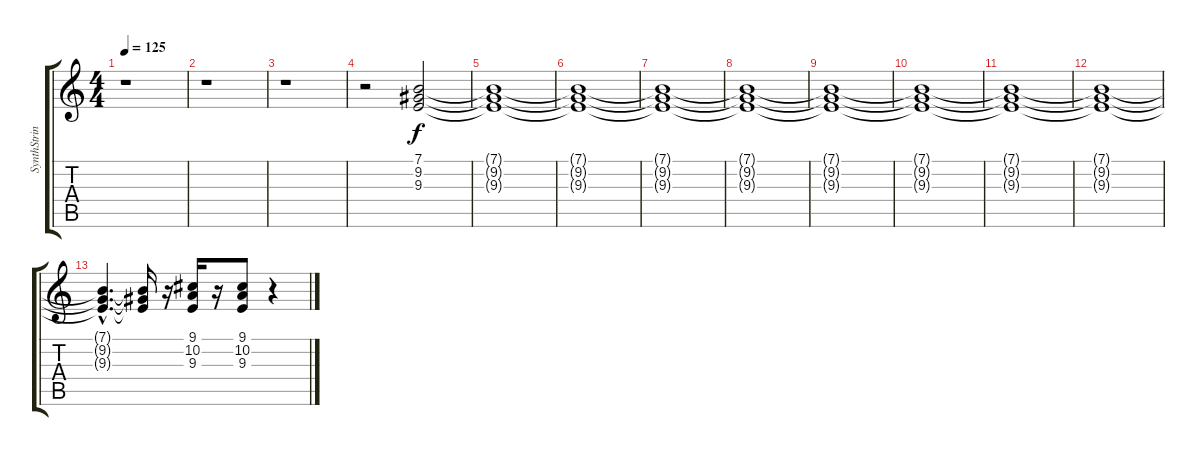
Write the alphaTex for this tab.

\track ("SynthStrings1" "SynthStrin") {instrument synthstrings1}
\staff {score tabs}
\tuning (E4 B3 G3 D3 A2 E2) {hide}
\ts (4 4)
\tempo 125
\clef g2
\ks c
r.1{dy f} |
r.1 |
r.1 |
r.2 (7.1 9.2 9.3).2 |
(7.1{t} 9.2{t} 9.3{t}).1 |
(7.1{t} 9.2{t} 9.3{t}).1 |
(7.1{t} 9.2{t} 9.3{t}).1 |
(7.1{t} 9.2{t} 9.3{t}).1 |
(7.1{t} 9.2{t} 9.3{t}).1 |
(7.1{t} 9.2{t} 9.3{t}).1 |
(7.1{t} 9.2{t} 9.3{t}).1 |
(7.1{t} 9.2{t} 9.3{t}).1 |
(7.1{hac t} 9.2{hac t} 9.3{hac t}).4{d} (7.1{t} 9.2{t} 9.3{t}).16 r.16 (9.1 10.2 9.3).16 r.16 (9.1 10.2 9.3).8 r.4
